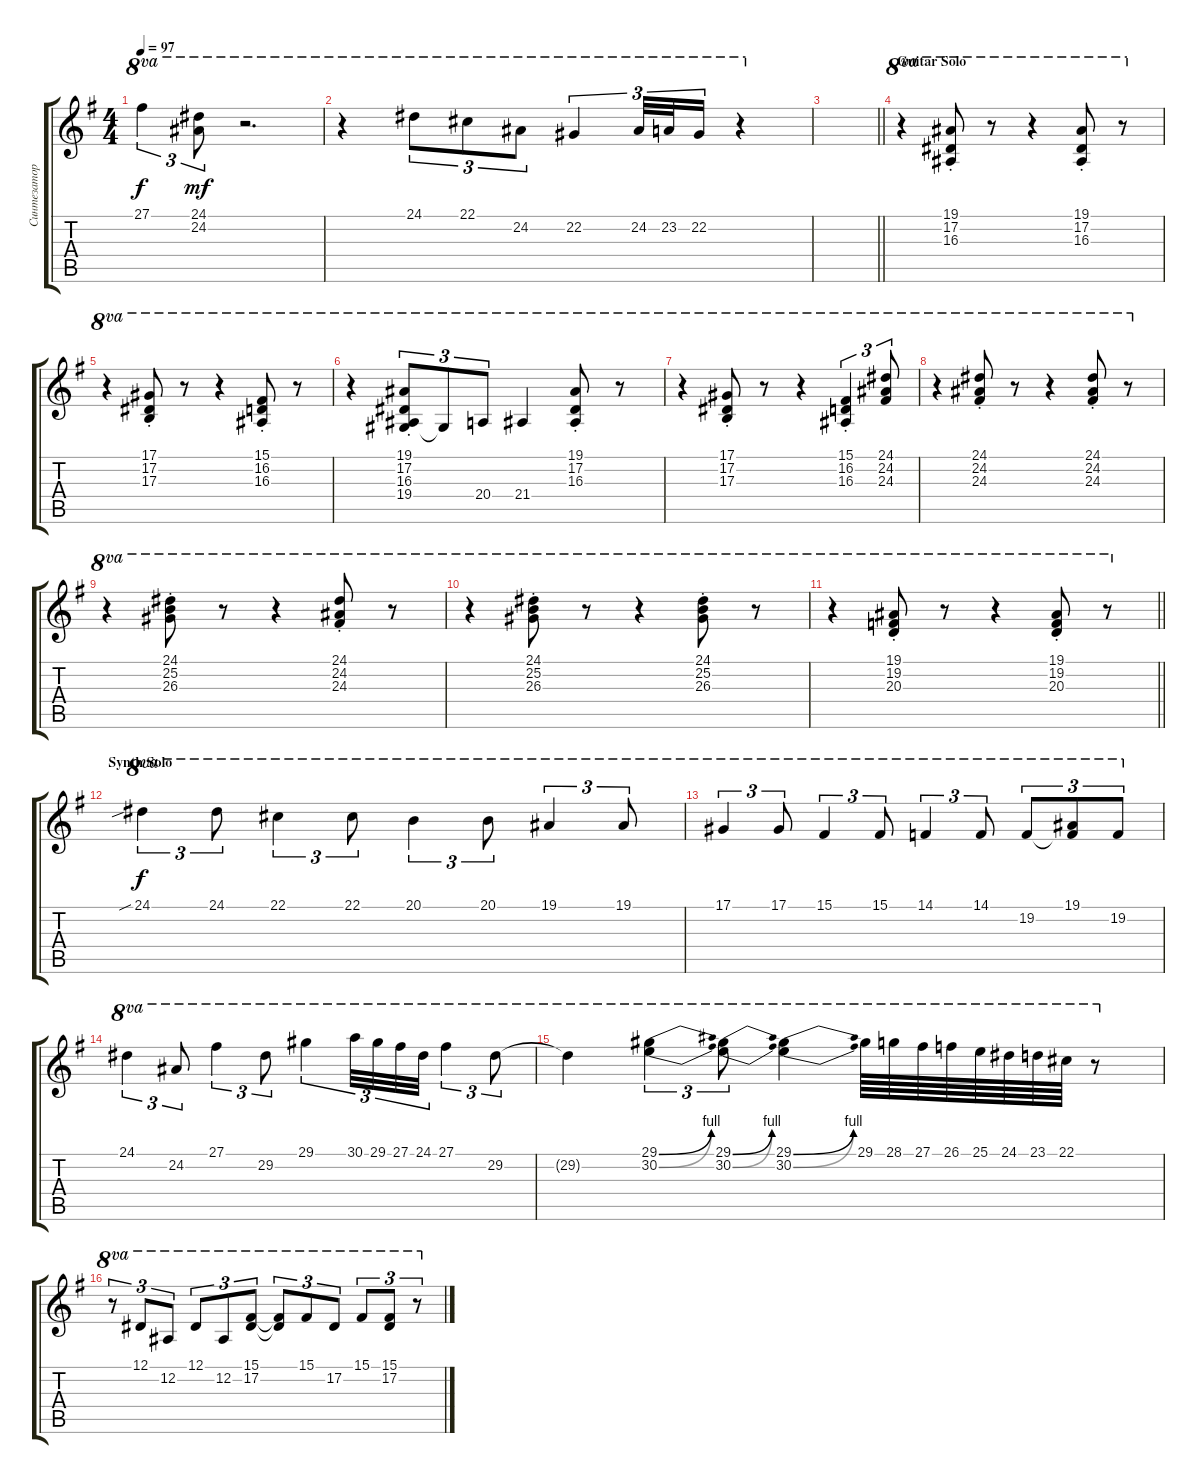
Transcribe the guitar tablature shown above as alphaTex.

\track ("Синтезатор" "Синтезатор") {instrument rockorgan}
\staff {score tabs}
\tuning (Eb4 Bb3 Gb3 Db3 Ab2 Eb2) {hide}
\ts (4 4)
\tempo 97
\clef g2
\ks eminor
27.1{t}.4{tu (3 2) ot 8va dy f} (24.1 24.2).8{tu (3 2) ot 8va dy mf} r.2{d ot 8va} |
r.4{ot 8va} 24.1.8{tu (3 2) ot 8va} 22.1.8{tu (3 2) ot 8va} 24.2.8{tu (3 2) ot 8va} 22.2.4{tu (3 2) ot 8va} 24.2.32{tu (3 2) ot 8va} 23.2.32{tu (3 2) ot 8va} 22.2.16{tu (3 2) ot 8va} r.4{ot 8va} |
\barLineRight lightlight
|
\section ("" "Guitar Solo")
r.4{ot 8va} (19.1{st} 17.2{st} 16.3{st}).8{ot 8va} r.8{ot 8va} r.4{ot 8va} (19.1{st} 17.2{st} 16.3{st}).8{ot 8va} r.8{ot 8va} |
r.4{ot 8va} (17.1{st} 17.2{st} 17.3{st}).8{ot 8va} r.8{ot 8va} r.4{ot 8va} (15.1{st} 16.2{st} 16.3{st}).8{ot 8va} r.8{ot 8va} |
r.4{ot 8va} (19.1{st} 17.2{st} 16.3{st} 19.4).8{tu (3 2) ot 8va} 19.4{t}.8{tu (3 2) ot 8va} 20.4.8{tu (3 2) ot 8va} 21.4.4{ot 8va} (19.1{st} 17.2{st} 16.3{st}).8{ot 8va} r.8{ot 8va} |
r.4{ot 8va} (17.1{st} 17.2{st} 17.3{st}).8{ot 8va} r.8{ot 8va} r.4{ot 8va} (15.1{st} 16.2{st} 16.3{st}).4{tu (3 2) ot 8va} (24.1 24.2 24.3).8{tu (3 2) ot 8va} |
r.4{ot 8va} (24.1{st} 24.2{st} 24.3{st}).8{ot 8va} r.8{ot 8va} r.4{ot 8va} (24.1{st} 24.2{st} 24.3{st}).8{ot 8va} r.8{ot 8va} |
r.4{ot 8va} (24.1{st} 25.2{st} 26.3{st}).8{ot 8va} r.8{ot 8va} r.4{ot 8va} (24.1{st} 24.2{st} 24.3{st}).8{ot 8va} r.8{ot 8va} |
r.4{ot 8va} (24.1{st} 25.2{st} 26.3{st}).8{ot 8va} r.8{ot 8va} r.4{ot 8va} (24.1{st} 25.2{st} 26.3{st}).8{ot 8va} r.8{ot 8va} |
\barLineRight lightlight
r.4{ot 8va} (19.1{st} 19.2{st} 20.3{st}).8{ot 8va} r.8{ot 8va} r.4{ot 8va} (19.1{st} 19.2{st} 20.3{st}).8{ot 8va} r.8{ot 8va} |
\section ("" "Synth Solo")
24.1{sib}.4{tu (3 2) ot 8va dy f volume 10} 24.1.8{tu (3 2) ot 8va} 22.1.4{tu (3 2) ot 8va} 22.1.8{tu (3 2) ot 8va} 20.1.4{tu (3 2) ot 8va} 20.1.8{tu (3 2) ot 8va} 19.1.4{tu (3 2) ot 8va} 19.1.8{tu (3 2) ot 8va} |
17.1.4{tu (3 2) ot 8va} 17.1.8{tu (3 2) ot 8va} 15.1.4{tu (3 2) ot 8va} 15.1.8{tu (3 2) ot 8va} 14.1.4{tu (3 2) ot 8va} 14.1.8{tu (3 2) ot 8va} 19.2.8{tu (3 2) ot 8va} (19.1 19.2{t}).8{tu (3 2) ot 8va} 19.2.8{tu (3 2) ot 8va} |
24.1.4{tu (3 2) ot 8va} 24.2.8{tu (3 2) ot 8va} 27.1.4{tu (3 2) ot 8va} 29.2.8{tu (3 2) ot 8va} 29.1.4{tu (3 2) ot 8va} 30.1.32{tu (3 2) ot 8va} 29.1.32{tu (3 2) ot 8va} 27.1.32{tu (3 2) ot 8va} 24.1.32{tu (3 2) ot 8va} 27.1.4{tu (3 2) ot 8va} 29.2.8{tu (3 2) ot 8va} |
29.2{t}.4{ot 8va} (29.1{be (bend 0 0 60 4)} 30.2{be (bend 0 0 60 4)}).4{tu (3 2) ot 8va} (29.1{be (bend 0 0 60 4)} 30.2{be (bend 0 0 60 4)}).8{tu (3 2) ot 8va} (29.1{be (bend 0 0 60 4)} 30.2{be (bend 0 0 60 4)}).4{ot 8va} 29.1.64{ot 8va} 28.1.64{ot 8va} 27.1.64{ot 8va} 26.1.64{ot 8va} 25.1.64{ot 8va} 24.1.64{ot 8va} 23.1.64{ot 8va} 22.1.64{ot 8va} r.8{ot 8va} |
r.8{tu (3 2) ot 8va} 12.1.8{tu (3 2) ot 8va} 12.2.8{tu (3 2) ot 8va} 12.1.8{tu (3 2) ot 8va} 12.2.8{tu (3 2) ot 8va} (15.1 17.2).8{tu (3 2) ot 8va} (15.1{t} 17.2{t}).8{tu (3 2) ot 8va} 15.1.8{tu (3 2) ot 8va} 17.2.8{tu (3 2) ot 8va} 15.1.8{tu (3 2) ot 8va} (15.1 17.2).8{tu (3 2) ot 8va} r.8{tu (3 2) ot 8va}
